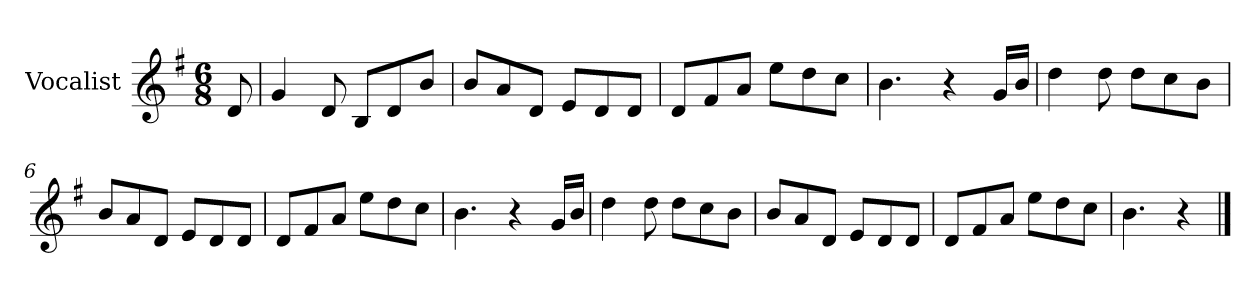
**kern
*part1
*staff1
*I"Vocalist
*k[f#]
*G:
*M6/8
=
8d
=1
4g
8d
8BL
8d
8bJ
=2
8bL
8a
8dJ
8eL
8d
8dJ
=3
8dL
8f#
8aJ
8eeL
8dd
8ccJ
=4
4.b
4r
16gLL
16bJJ
=5
4dd
8dd
8ddL
8cc
8bJ
=6
8bL
8a
8dJ
8eL
8d
8dJ
=7
8dL
8f#
8aJ
8eeL
8dd
8ccJ
=8
4.b
4r
16gLL
16bJJ
=9
4dd
8dd
8ddL
8cc
8bJ
=10
8bL
8a
8dJ
8eL
8d
8dJ
=11
8dL
8f#
8aJ
8eeL
8dd
8ccJ
=12
4.b
4r
==
*-
